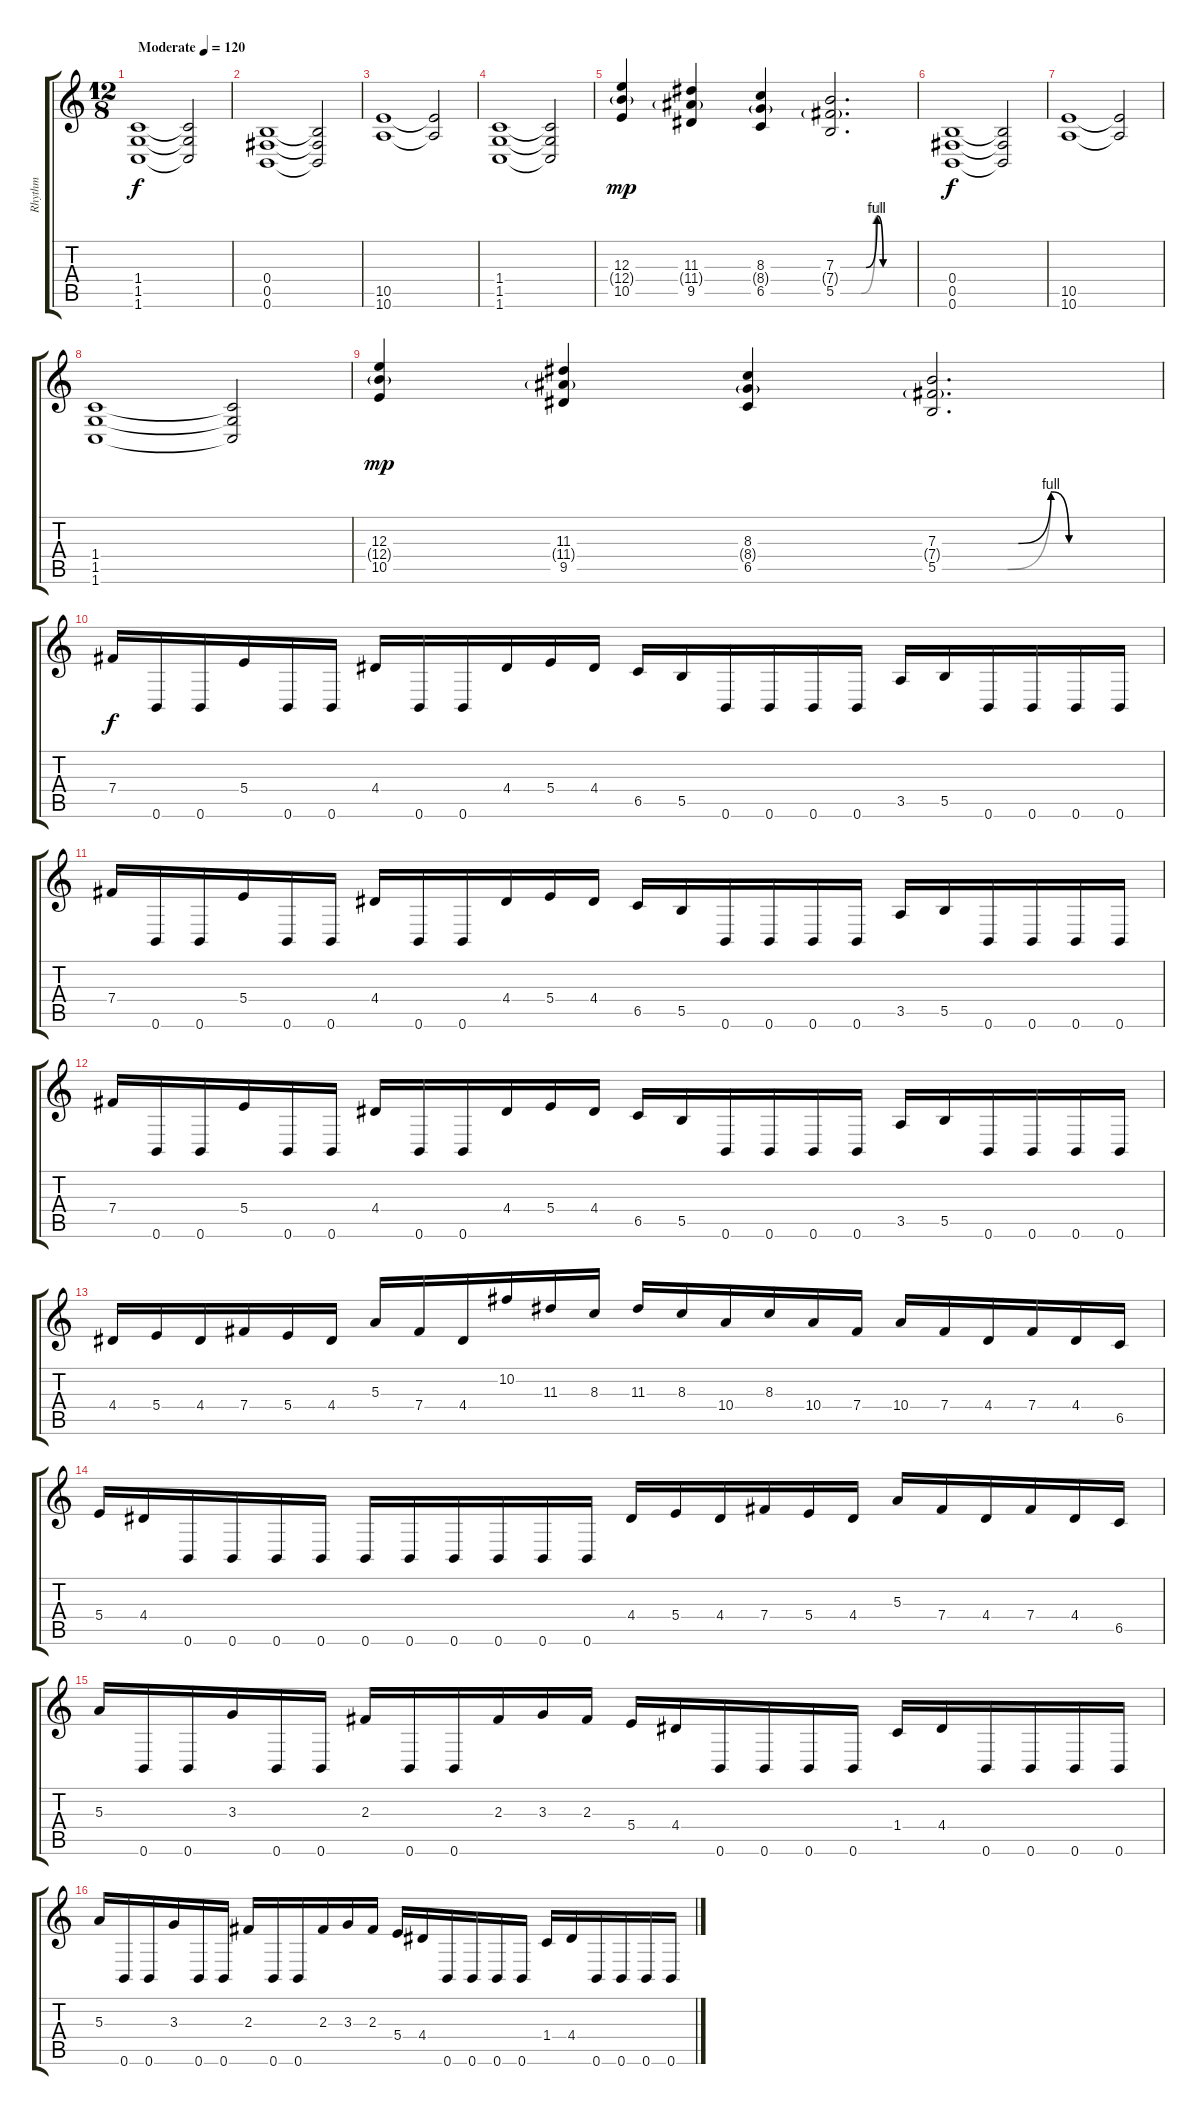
\track ("Rhythm" "Rhythm") {instrument distortionguitar}
\staff {score tabs}
\tuning (Db4 Ab3 E3 B2 Gb2 B1) {hide}
\ts (12 8)
\tempo (120 "Moderate")
\clef g2
\ks c
(1.4 1.5 1.6).1{dy f instrument distortionguitar} (1.4{t} 1.5{t} 1.6{t}).2 |
(0.4 0.5 0.6).1 (0.4{t} 0.5{t} 0.6{t}).2 |
(10.5 10.6).1 (10.5{t} 10.6{t}).2 |
(1.4 1.5 1.6).1 (1.4{t} 1.5{t} 1.6{t}).2 |
(12.3 12.4{g} 10.5).4{dy mp} (11.3 11.4{g} 9.5).4 (8.3 8.4{g} 6.5).4 (7.3{be (custom 0 0 10 0 21 0 30 4 35 0 39 0 43 0 49 0 53 0 57 0 60 0)} 7.4{g} 5.5{be (custom 0 0 17 0 29 4 35 0 60 0)}).2{d} |
(0.4 0.5 0.6).1{dy f} (0.4{t} 0.5{t} 0.6{t}).2 |
(10.5 10.6).1 (10.5{t} 10.6{t}).2 |
(1.4 1.5 1.6).1 (1.4{t} 1.5{t} 1.6{t}).2 |
(12.3 12.4{g} 10.5).4{dy mp} (11.3 11.4{g} 9.5).4 (8.3 8.4{g} 6.5).4 (7.3{be (custom 0 0 10 0 21 0 30 4 35 0 39 0 43 0 49 0 53 0 57 0 60 0)} 7.4{g} 5.5{be (custom 0 0 18 0 30 4 35 0 60 0)}).2{d} |
7.4.16{dy f} 0.6.16 0.6.16 5.4.16 0.6.16 0.6.16 4.4.16 0.6.16 0.6.16 4.4.16 5.4.16 4.4.16 6.5.16 5.5.16 0.6.16 0.6.16 0.6.16 0.6.16 3.5.16 5.5.16 0.6.16 0.6.16 0.6.16 0.6.16 |
7.4.16 0.6.16 0.6.16 5.4.16 0.6.16 0.6.16 4.4.16 0.6.16 0.6.16 4.4.16 5.4.16 4.4.16 6.5.16 5.5.16 0.6.16 0.6.16 0.6.16 0.6.16 3.5.16 5.5.16 0.6.16 0.6.16 0.6.16 0.6.16 |
7.4.16 0.6.16 0.6.16 5.4.16 0.6.16 0.6.16 4.4.16 0.6.16 0.6.16 4.4.16 5.4.16 4.4.16 6.5.16 5.5.16 0.6.16 0.6.16 0.6.16 0.6.16 3.5.16 5.5.16 0.6.16 0.6.16 0.6.16 0.6.16 |
4.4.16 5.4.16 4.4.16 7.4.16 5.4.16 4.4.16 5.3.16 7.4.16 4.4.16 10.2.16 11.3.16 8.3.16 11.3.16 8.3.16 10.4.16 8.3.16 10.4.16 7.4.16 10.4.16 7.4.16 4.4.16 7.4.16 4.4.16 6.5.16 |
5.4.16 4.4.16 0.6.16 0.6.16 0.6.16 0.6.16 0.6.16 0.6.16 0.6.16 0.6.16 0.6.16 0.6.16 4.4.16 5.4.16 4.4.16 7.4.16 5.4.16 4.4.16 5.3.16 7.4.16 4.4.16 7.4.16 4.4.16 6.5.16 |
5.3.16 0.6.16 0.6.16 3.3.16 0.6.16 0.6.16 2.3.16 0.6.16 0.6.16 2.3.16 3.3.16 2.3.16 5.4.16 4.4.16 0.6.16 0.6.16 0.6.16 0.6.16 1.4.16 4.4.16 0.6.16 0.6.16 0.6.16 0.6.16 |
5.3.16 0.6.16 0.6.16 3.3.16 0.6.16 0.6.16 2.3.16 0.6.16 0.6.16 2.3.16 3.3.16 2.3.16 5.4.16 4.4.16 0.6.16 0.6.16 0.6.16 0.6.16 1.4.16 4.4.16 0.6.16 0.6.16 0.6.16 0.6.16
